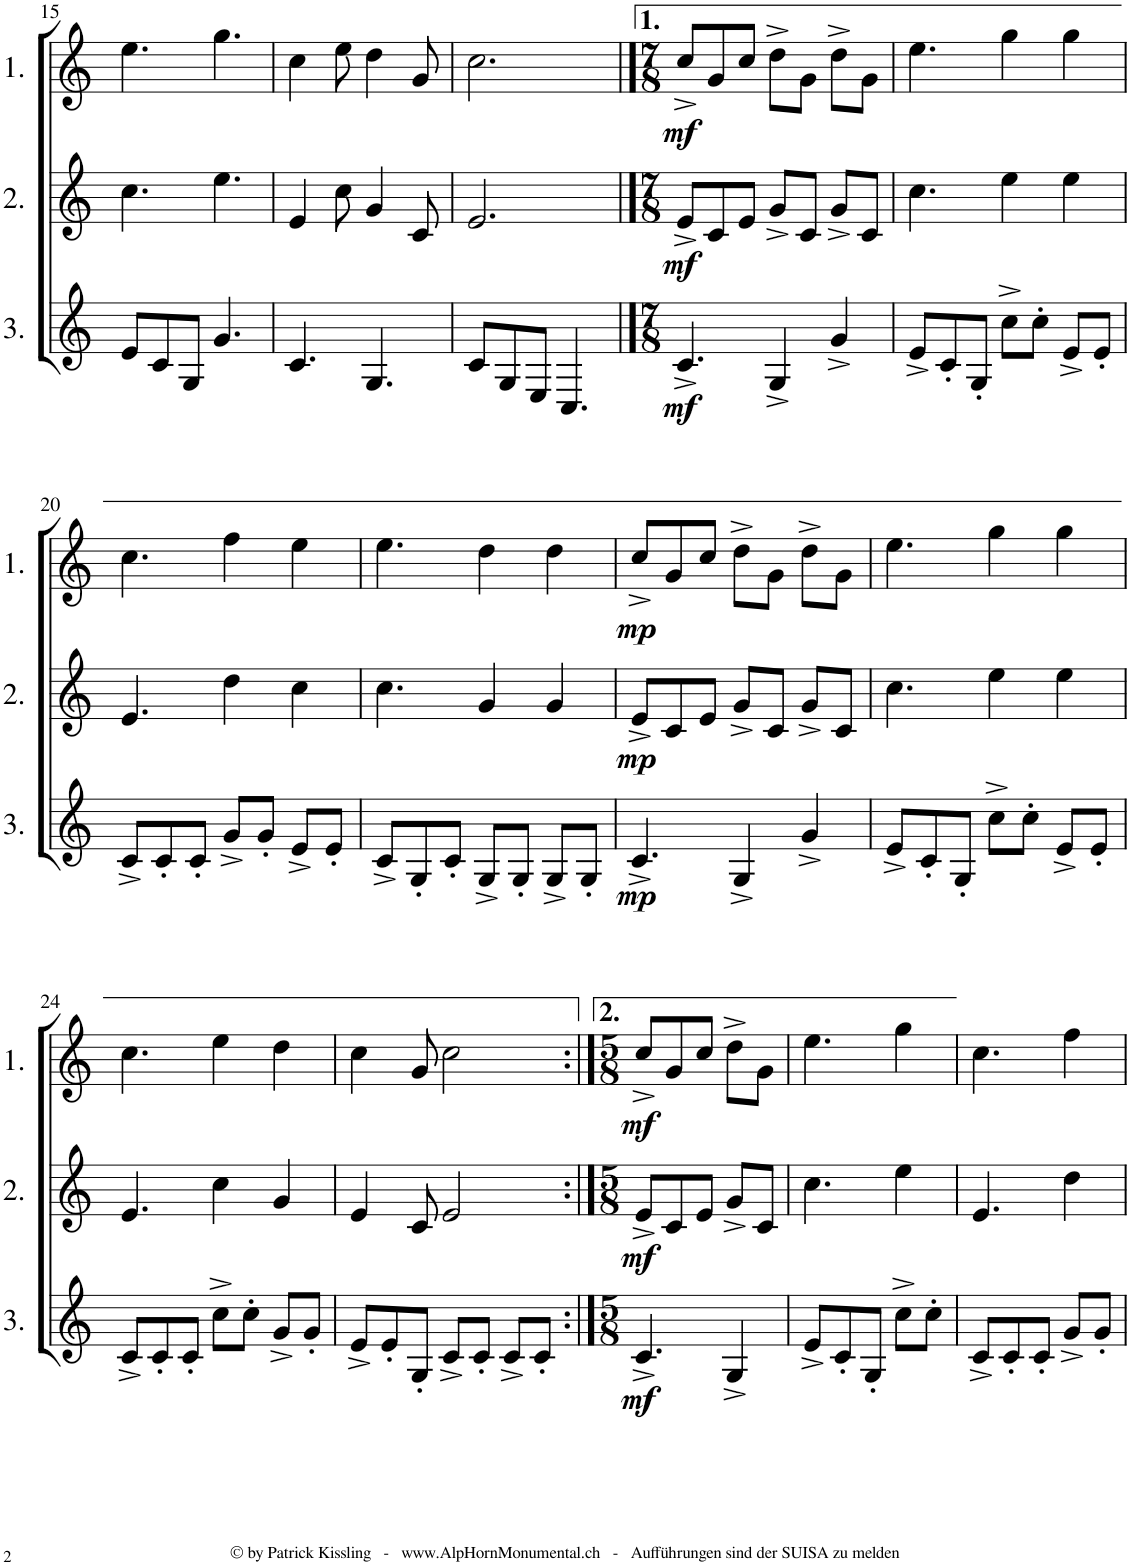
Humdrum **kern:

**kern	**dynam	**kern	**dynam	**kern	**dynam
*part3	*part3	*part2	*part2	*part1	*part1
*staff3	*staff3	*staff2	*staff2	*staff1	*staff1
*I"3.	*	*I"2.	*	*I"1.	*
!!LO:PB:g=z
*clefG2	*	*clefG2	*	*clefG2	*
*Trd4c7	*	*Trd4c7	*	*Trd4c7	*
*k[]	*	*k[]	*	*k[]	*
*M6/8	*	*M6/8	*	*M6/8	*
=15	=15	=15	=15	=15	=15
8e/L	.	4.cc\	.	4.ee\	.
8c/	.	.	.	.	.
8G/J	.	.	.	.	.
4.g/	.	4.ee\	.	4.gg\	.
=16	=16	=16	=16	=16	=16
4.c/	.	4e/	.	4cc\	.
.	.	8cc\	.	8ee\	.
4.G/	.	4g/	.	4dd\	.
.	.	8c/	.	8g/	.
=17	=17	=17	=17	=17	=17
8c/L	.	2.e/	.	2.cc\	.
8G/	.	.	.	.	.
8E/J	.	.	.	.	.
4.C/	.	.	.	.	.
==18	==18	==18	==18	==18	==18
*M7/8	*	*M7/8	*	*M7/8	*
!	!LO:DY:b	!	!LO:DY:b	!	!LO:DY:b
4.c^/	mf	8e^/L	mf	8cc^/L	mf
.	.	8c/	.	8g/	.
.	.	8e/J	.	8cc/J	.
4G^/	.	8g^/L	.	8dd^\L	.
.	.	8c/J	.	8g\J	.
4g^/	.	8g^/L	.	8dd^\L	.
.	.	8c/J	.	8g\J	.
=19	=19	=19	=19	=19	=19
8e^/L	.	4.cc\	.	4.ee\	.
8c'/	.	.	.	.	.
8G'/J	.	.	.	.	.
8cc^\L	.	4ee\	.	4gg\	.
8cc'\J	.	.	.	.	.
8e^/L	.	4ee\	.	4gg\	.
8e'/J	.	.	.	.	.
!!LO:LB:g=z
=20	=20	=20	=20	=20	=20
8c^/L	.	4.e/	.	4.cc\	.
8c'/	.	.	.	.	.
8c'/J	.	.	.	.	.
8g^/L	.	4dd\	.	4ff\	.
8g'/J	.	.	.	.	.
8e^/L	.	4cc\	.	4ee\	.
8e'/J	.	.	.	.	.
=21	=21	=21	=21	=21	=21
8c^/L	.	4.cc\	.	4.ee\	.
8G'/	.	.	.	.	.
8c'/J	.	.	.	.	.
8G^/L	.	4g/	.	4dd\	.
8G'/J	.	.	.	.	.
8G^/L	.	4g/	.	4dd\	.
8G'/J	.	.	.	.	.
=22	=22	=22	=22	=22	=22
!	!LO:DY:b	!	!LO:DY:b	!	!LO:DY:b
4.c^/	mp	8e^/L	mp	8cc^/L	mp
.	.	8c/	.	8g/	.
.	.	8e/J	.	8cc/J	.
4G^/	.	8g^/L	.	8dd^\L	.
.	.	8c/J	.	8g\J	.
4g^/	.	8g^/L	.	8dd^\L	.
.	.	8c/J	.	8g\J	.
=23	=23	=23	=23	=23	=23
8e^/L	.	4.cc\	.	4.ee\	.
8c'/	.	.	.	.	.
8G'/J	.	.	.	.	.
8cc^\L	.	4ee\	.	4gg\	.
8cc'\J	.	.	.	.	.
8e^/L	.	4ee\	.	4gg\	.
8e'/J	.	.	.	.	.
!!LO:LB:g=z
=24	=24	=24	=24	=24	=24
8c^/L	.	4.e/	.	4.cc\	.
8c'/	.	.	.	.	.
8c'/J	.	.	.	.	.
8cc^\L	.	4cc\	.	4ee\	.
8cc'\J	.	.	.	.	.
8g^/L	.	4g/	.	4dd\	.
8g'/J	.	.	.	.	.
=25	=25	=25	=25	=25	=25
8e^/L	.	4e/	.	4cc\	.
8e'/	.	.	.	.	.
8G'/J	.	8c/	.	8g/	.
8c^/L	.	2e/	.	2cc\	.
8c'/J	.	.	.	.	.
8c^/L	.	.	.	.	.
8c'/J	.	.	.	.	.
=26:|!	=26:|!	=26:|!	=26:|!	=26:|!	=26:|!
*M5/8	*	*M5/8	*	*M5/8	*
!	!LO:DY:b	!	!LO:DY:b	!	!LO:DY:b
4.c^/	mf	8e^/L	mf	8cc^/L	mf
.	.	8c/	.	8g/	.
.	.	8e/J	.	8cc/J	.
4G^/	.	8g^/L	.	8dd^\L	.
.	.	8c/J	.	8g\J	.
=27	=27	=27	=27	=27	=27
8e^/L	.	4.cc\	.	4.ee\	.
8c'/	.	.	.	.	.
8G'/J	.	.	.	.	.
8cc^\L	.	4ee\	.	4gg\	.
8cc'\J	.	.	.	.	.
=28	=28	=28	=28	=28	=28
8c^/L	.	4.e/	.	4.cc\	.
8c'/	.	.	.	.	.
8c'/J	.	.	.	.	.
8g^/L	.	4dd\	.	4ff\	.
8g'/J	.	.	.	.	.
=	=	=	=	=	=
*-	*-	*-	*-	*-	*-
